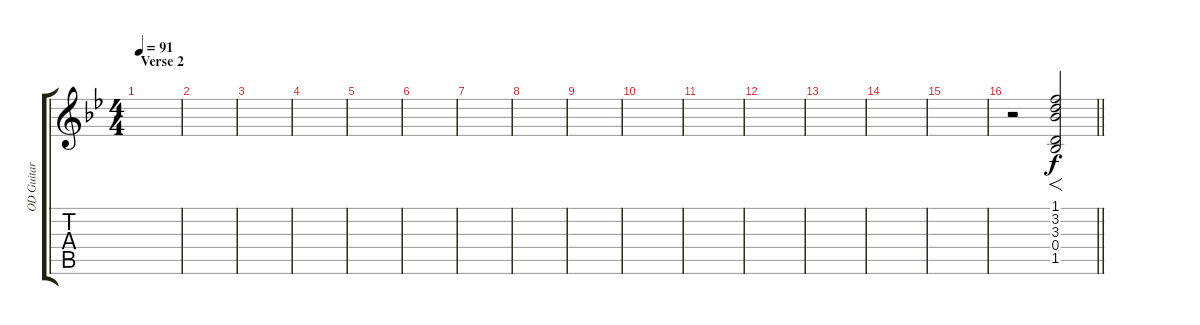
\track ("OD Guitar" "OD Guitar") {instrument overdrivenguitar}
\staff {score tabs}
\tuning (E4 B3 G3 D3 A2 E2) {hide}
\ts (4 4)
\section ("" "Verse 2")
\tempo 91
\clef g2
\ks bb
|
|
|
|
|
|
|
|
|
|
|
|
|
|
|
\barLineRight lightlight
r.2 (1.1 3.2 3.3 0.4 1.5).2{f}
